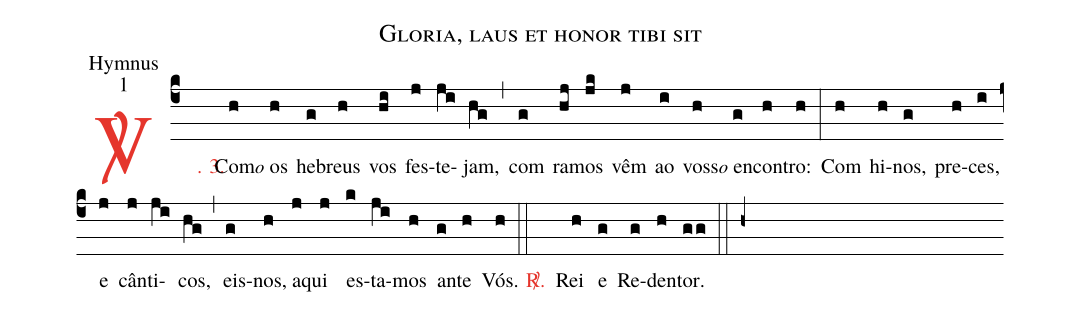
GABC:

name: Gloria, laus et honor tibi sit;
office-part: Hymnus;
mode: 1;
%%
(c4)

<c><sp>V/</sp>. 3.</c>() Co(h)m<e>o</e> os(h) he(g)breus(h) vos(hi) fes(j)te(ji)jam,(hg) (,) com(g) ra(hj)mos(jk) vêm(j) ao(i) vos(h)s<e>o</e> en(g)con(h)tro:(h) (:) Com(h) hi(h)nos,(g) pre(h)ces,(i) e(j) cân(j)ti(ji)cos,(hg) (,) eis-(g)nos(h), a(j)qui(j) es(k)ta(ji)mos(h) an(g)te(h) Vós.(h)

(::)

<nlba><c><sp>R/</sp>.</c>() Rei</nlba>(h) e(g) Re(g)den(h)tor.(gg)

(::)

(h+)
